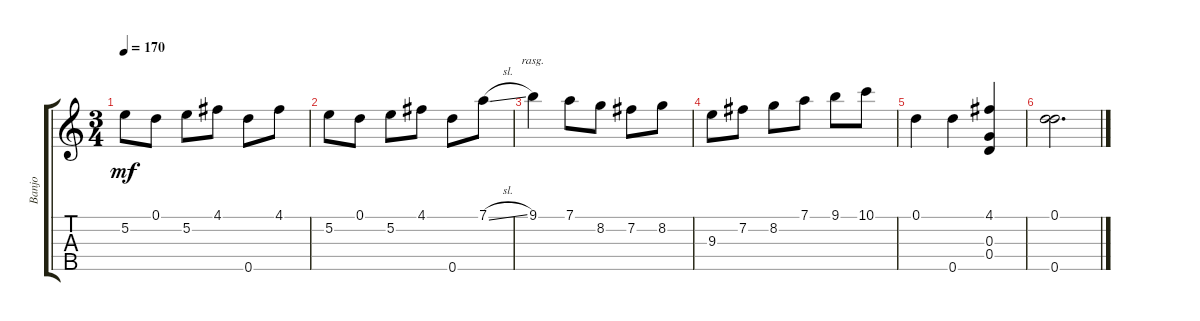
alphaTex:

\track ("Banjo" "Banjo") {instrument banjo}
\staff {score tabs}
\tuning (D4 B3 G3 D3 D4) {hide}
\displaytranspose 12
\ts (3 4)
\tempo 170
\clef g2
\ks c
5.2.8{dy mf} 0.1.8 5.2.8 4.1.8 0.5.8 4.1.8 |
5.2.8 0.1.8 5.2.8 4.1.8 0.5.8 7.1{sl}.8 |
9.1.4{rasg ii} 7.1.8 8.2.8 7.2.8 8.2.8 |
9.3.8 7.2.8 8.2.8 7.1.8 9.1.8 10.1.8 |
0.1.4 0.5.4 (4.1 0.3 0.4).4 |
(0.1 0.5).2{d}
